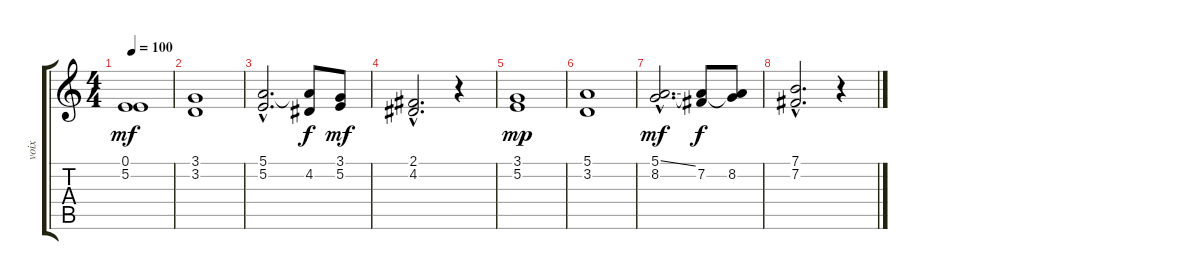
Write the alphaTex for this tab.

\track ("voix" "voix") {instrument choiraahs}
\staff {score tabs}
\tuning (E4 B3 G3 D3 A2 E2) {hide}
\ts (4 4)
\tempo 100
\clef g2
\ks c
(0.1 5.2).1{dy mf} |
(3.1 3.2).1 |
(5.1{hac} 5.2{hac}).2{d} (5.1{t} 4.2).8{dy f} (3.1 5.2).8{dy mf} |
(2.1{hac} 4.2{hac}).2{d} r.4 |
(3.1 5.2).1{dy mp} |
(5.1 3.2).1 |
(5.1{ss hac} 8.2{hac}).2{d dy mf} (5.1{t} 7.2).8{dy f} (5.1{t} 8.2).8 |
(7.1{hac} 7.2{hac}).2{d volume 6} r.4
